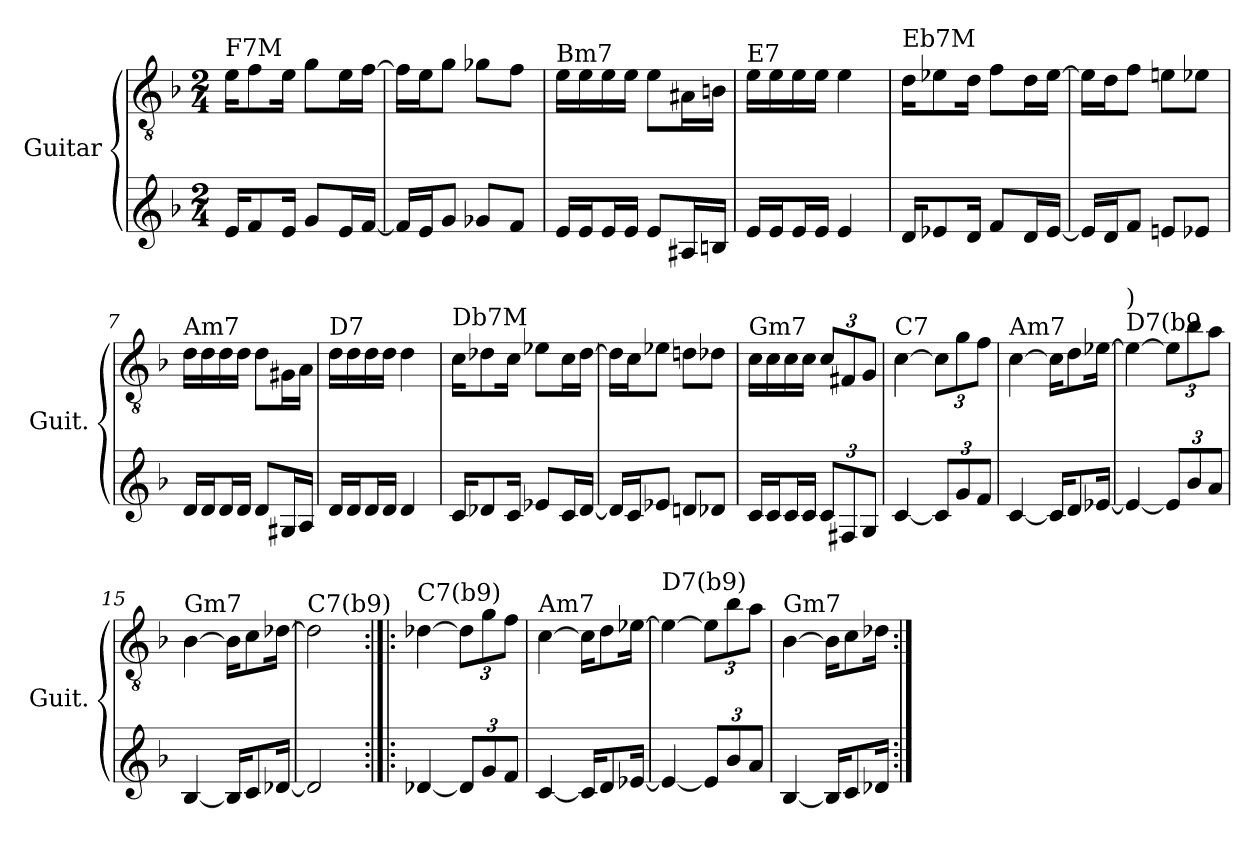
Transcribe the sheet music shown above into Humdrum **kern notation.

**kern	**kern
*part1	*part1
*staff2	*staff1
*I"Guitar	*
*I'Guit.	*
*stria6	*
*	*clefGv2
*k[b-]	*k[b-]
*M2/4	*M2/4
=1	=1
!	!LO:TX:a:t=F7M
16eKL	16e\KL
8f	8f\
16eJk	16e\Jk
8gL	8g\L
16eL	16e\L
[16fJJ	[16f\JJ
=2	=2
16fLL]	16f\LL]
16eJ	16e\J
8gJ	8g\J
8g-L	8g-X\L
8fJ	8f\J
=3	=3
!	!LO:TX:a:t=Bm7
16eLL	16e\LL
16eJ	16e\
16eL	16e\
16eJJ	16e\JJ
8eL	8e\L
16A#L	16A#X\L
16BJJ	16Bn\JJ
=4	=4
!	!LO:TX:a:t=E7
16eLL	16e\LL
16eJ	16e\
16eL	16e\
16eJJ	16e\JJ
4e	4e\
!!LO:LB:g=z
=5	=5
!	!LO:TX:a:t=Eb7M
16dKL	16d\KL
8e-	8e-X\
16dJk	16d\Jk
8fL	8f\L
16dL	16d\L
[16e-JJ	[16e-\JJ
=6	=6
16e-LL]	16e-\LL]
16dJ	16d\J
8fJ	8f\J
8eL	8en\L
8e-J	8e-X\J
=7	=7
!	!LO:TX:a:t=Am7
16dLL	16d\LL
16dJ	16d\
16dL	16d\
16dJJ	16d\JJ
8dL	8d\L
16G#L	16G#X\L
16AJJ	16A\JJ
=8	=8
!	!LO:TX:a:t=D7
16dLL	16d\LL
16dJ	16d\
16dL	16d\
16dJJ	16d\JJ
4d	4d\
!!LO:LB:g=z
=9	=9
!	!LO:TX:a:t=Db7M
16cKL	16c\KL
8d-	8d-X\
16cJk	16c\Jk
8e-L	8e-X\L
16cL	16c\L
[16d-JJ	[16d-\JJ
=10	=10
16d-LL]	16d-\LL]
16cJ	16c\J
8e-J	8e-X\J
8dL	8dn\L
8d-J	8d-X\J
=11	=11
!	!LO:TX:a:t=Gm7
16cLL	16c\LL
16cJ	16c\
16cL	16c\
16cJJ	16c\JJ
*Xbrackettup	*Xbrackettup
12cL	12c/L
12F#	12F#X/
12GJ	12G/J
=12	=12
!	!LO:TX:a:t=C7
[4c	[4c\
12cL]	12c\L]
12g	12g\
12fJ	12f\J
!!LO:LB:g=z
=13	=13
!	!LO:TX:a:t=Am7
[4c	[4c\
16cKL]	16c\KL]
8d	8d\
[16e-Jk	[16e-X\Jk
=14	=14
!	!LO:TX:a:t=D7(b9
!	!LO:TX:a:t=)
4e-_	4e-\_
12e-L]	12e-\L]
12b-	12b-\
12aJ	12a\J
=15	=15
!	!LO:TX:a:t=Gm7
[4B-	[4B-\
16B-KL]	16B-\KL]
8c	8c\
[16d-Jk	[16d-X\Jk
=16	=16
!	!LO:TX:a:t=C7(b9)
2d-]	2d-\]
!!LO:LB:g=z
=17:|!|:	=17:|!|:
!	!LO:TX:a:t=C7(b9)
[4d-	[4d-X\
12d-L]	12d-\L]
12g	12g\
12fJ	12f\J
=18	=18
!	!LO:TX:a:t=Am7
[4c	[4c\
16cKL]	16c\KL]
8d	8d\
[16e-XJk	[16e-X\Jk
=19	=19
!	!LO:TX:a:t=D7(b9)
4e-_	4e-\_
12e-L]	12e-\L]
12b-	12b-\
12aJ	12a\J
=20	=20
!	!LO:TX:a:t=Gm7
[4B-	[4B-\
16B-KL]	16B-\KL]
8c	8c\
16d-XJk	16d-X\Jk
=:|!	=:|!
*-	*-
